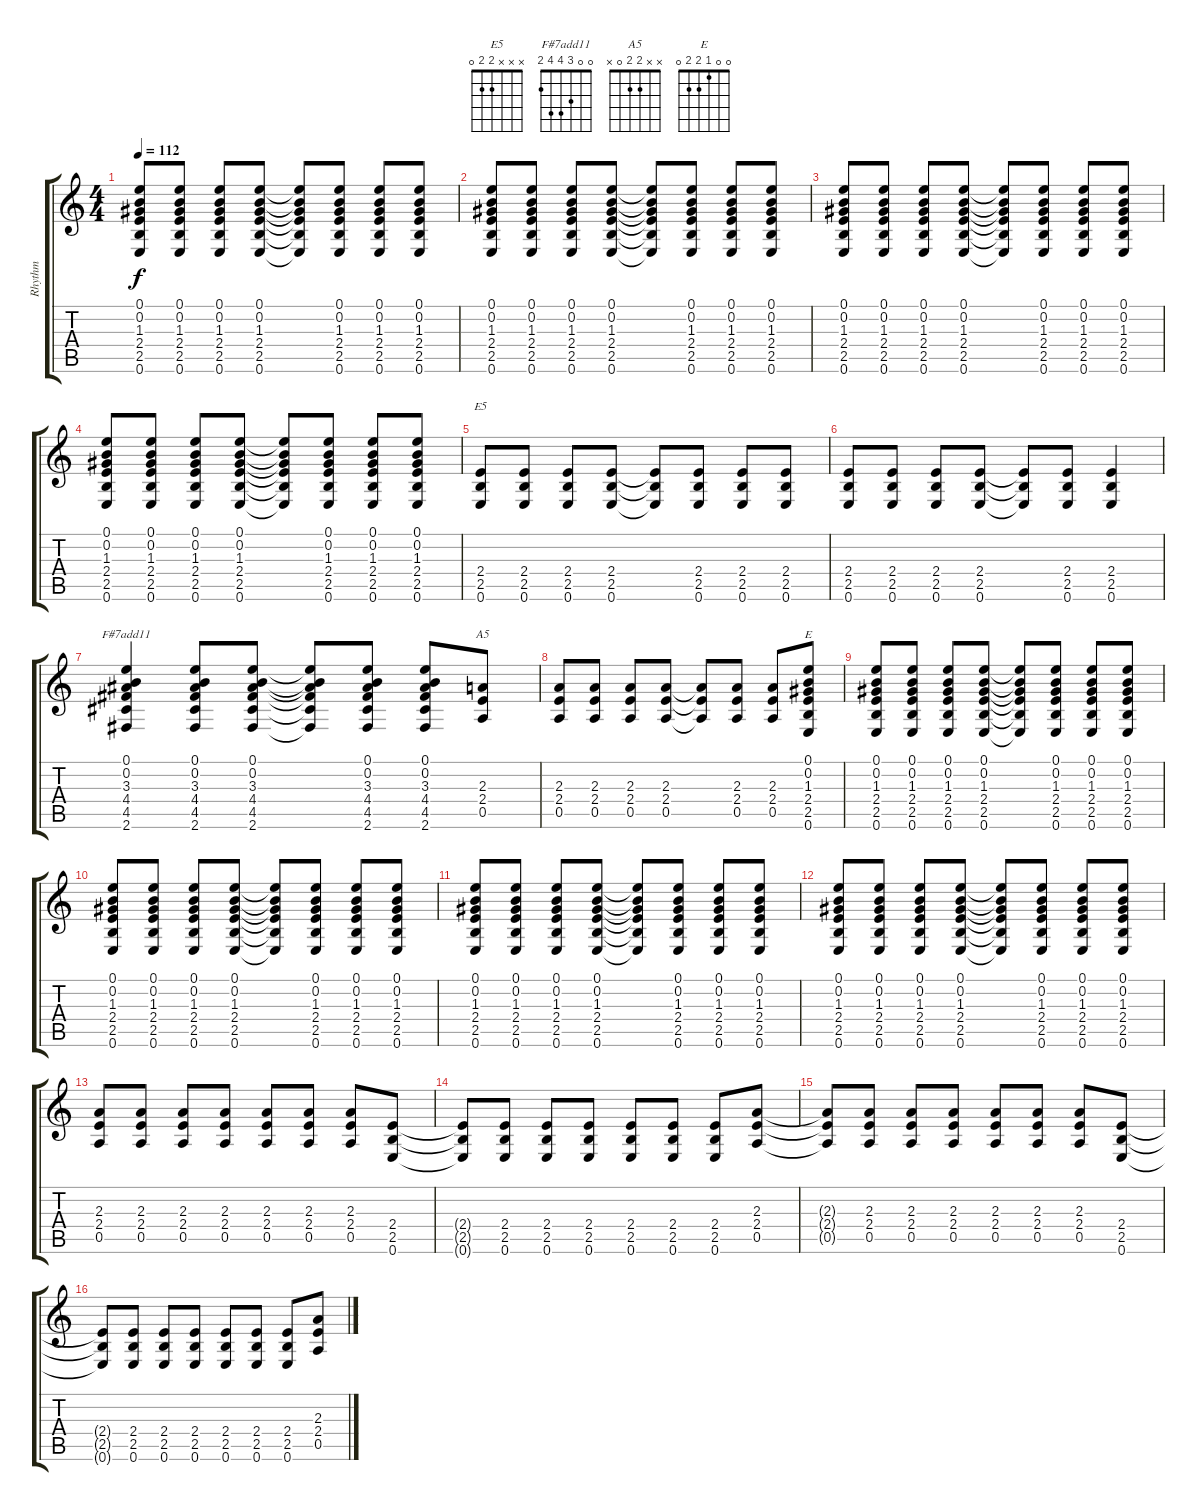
\track ("Rhythm" "Rhythm") {instrument distortionguitar}
\staff {score tabs}
\tuning (E4 B3 G3 D3 A2 E2) {hide}
\chord ("E5" x x x 2 2 0)
\chord ("F#7add11" 0 0 3 4 4 2)
\chord ("A5" x x 2 2 0 x)
\chord ("E" 0 0 1 2 2 0)
\ts (4 4)
\tempo 112
\clef g2
\ks c
(0.1 0.2 1.3 2.4 2.5 0.6).8{dy f} (0.1 0.2 1.3 2.4 2.5 0.6).8 (0.1 0.2 1.3 2.4 2.5 0.6).8 (0.1 0.2 1.3 2.4 2.5 0.6).8 (0.1{t} 0.2{t} 1.3{t} 2.4{t} 2.5{t} 0.6{t}).8 (0.1 0.2 1.3 2.4 2.5 0.6).8 (0.1 0.2 1.3 2.4 2.5 0.6).8 (0.1 0.2 1.3 2.4 2.5 0.6).8 |
(0.1 0.2 1.3 2.4 2.5 0.6).8 (0.1 0.2 1.3 2.4 2.5 0.6).8 (0.1 0.2 1.3 2.4 2.5 0.6).8 (0.1 0.2 1.3 2.4 2.5 0.6).8 (0.1{t} 0.2{t} 1.3{t} 2.4{t} 2.5{t} 0.6{t}).8 (0.1 0.2 1.3 2.4 2.5 0.6).8 (0.1 0.2 1.3 2.4 2.5 0.6).8 (0.1 0.2 1.3 2.4 2.5 0.6).8 |
(0.1 0.2 1.3 2.4 2.5 0.6).8 (0.1 0.2 1.3 2.4 2.5 0.6).8 (0.1 0.2 1.3 2.4 2.5 0.6).8 (0.1 0.2 1.3 2.4 2.5 0.6).8 (0.1{t} 0.2{t} 1.3{t} 2.4{t} 2.5{t} 0.6{t}).8 (0.1 0.2 1.3 2.4 2.5 0.6).8 (0.1 0.2 1.3 2.4 2.5 0.6).8 (0.1 0.2 1.3 2.4 2.5 0.6).8 |
(0.1 0.2 1.3 2.4 2.5 0.6).8 (0.1 0.2 1.3 2.4 2.5 0.6).8 (0.1 0.2 1.3 2.4 2.5 0.6).8 (0.1 0.2 1.3 2.4 2.5 0.6).8 (0.1{t} 0.2{t} 1.3{t} 2.4{t} 2.5{t} 0.6{t}).8 (0.1 0.2 1.3 2.4 2.5 0.6).8 (0.1 0.2 1.3 2.4 2.5 0.6).8 (0.1 0.2 1.3 2.4 2.5 0.6).8 |
(2.4 2.5 0.6).8{ch "E5"} (2.4 2.5 0.6).8 (2.4 2.5 0.6).8 (2.4 2.5 0.6).8 (2.4{t} 2.5{t} 0.6{t}).8 (2.4 2.5 0.6).8 (2.4 2.5 0.6).8 (2.4 2.5 0.6).8 |
(2.4 2.5 0.6).8 (2.4 2.5 0.6).8 (2.4 2.5 0.6).8 (2.4 2.5 0.6).8 (2.4{t} 2.5{t} 0.6{t}).8 (2.4 2.5 0.6).8 (2.4 2.5 0.6).4 |
(0.1 0.2 3.3 4.4 4.5 2.6).4{ch "F#7add11"} (0.1 0.2 3.3 4.4 4.5 2.6).8 (0.1 0.2 3.3 4.4 4.5 2.6).8 (0.1{t} 0.2{t} 3.3{t} 4.4{t} 4.5{t} 2.6{t}).8 (0.1 0.2 3.3 4.4 4.5 2.6).8 (0.1 0.2 3.3 4.4 4.5 2.6).8 (2.3 2.4 0.5).8{ch "A5"} |
(2.3 2.4 0.5).8 (2.3 2.4 0.5).8 (2.3 2.4 0.5).8 (2.3 2.4 0.5).8 (2.3{t} 2.4{t} 0.5{t}).8 (2.3 2.4 0.5).8 (2.3 2.4 0.5).8 (0.1 0.2 1.3 2.4 2.5 0.6).8{ch "E"} |
(0.1 0.2 1.3 2.4 2.5 0.6).8 (0.1 0.2 1.3 2.4 2.5 0.6).8 (0.1 0.2 1.3 2.4 2.5 0.6).8 (0.1 0.2 1.3 2.4 2.5 0.6).8 (0.1{t} 0.2{t} 1.3{t} 2.4{t} 2.5{t} 0.6{t}).8 (0.1 0.2 1.3 2.4 2.5 0.6).8 (0.1 0.2 1.3 2.4 2.5 0.6).8 (0.1 0.2 1.3 2.4 2.5 0.6).8 |
(0.1 0.2 1.3 2.4 2.5 0.6).8 (0.1 0.2 1.3 2.4 2.5 0.6).8 (0.1 0.2 1.3 2.4 2.5 0.6).8 (0.1 0.2 1.3 2.4 2.5 0.6).8 (0.1{t} 0.2{t} 1.3{t} 2.4{t} 2.5{t} 0.6{t}).8 (0.1 0.2 1.3 2.4 2.5 0.6).8 (0.1 0.2 1.3 2.4 2.5 0.6).8 (0.1 0.2 1.3 2.4 2.5 0.6).8 |
(0.1 0.2 1.3 2.4 2.5 0.6).8 (0.1 0.2 1.3 2.4 2.5 0.6).8 (0.1 0.2 1.3 2.4 2.5 0.6).8 (0.1 0.2 1.3 2.4 2.5 0.6).8 (0.1{t} 0.2{t} 1.3{t} 2.4{t} 2.5{t} 0.6{t}).8 (0.1 0.2 1.3 2.4 2.5 0.6).8 (0.1 0.2 1.3 2.4 2.5 0.6).8 (0.1 0.2 1.3 2.4 2.5 0.6).8 |
(0.1 0.2 1.3 2.4 2.5 0.6).8 (0.1 0.2 1.3 2.4 2.5 0.6).8 (0.1 0.2 1.3 2.4 2.5 0.6).8 (0.1 0.2 1.3 2.4 2.5 0.6).8 (0.1{t} 0.2{t} 1.3{t} 2.4{t} 2.5{t} 0.6{t}).8 (0.1 0.2 1.3 2.4 2.5 0.6).8 (0.1 0.2 1.3 2.4 2.5 0.6).8 (0.1 0.2 1.3 2.4 2.5 0.6).8 |
(2.3 2.4 0.5).8 (2.3 2.4 0.5).8 (2.3 2.4 0.5).8 (2.3 2.4 0.5).8 (2.3 2.4 0.5).8 (2.3 2.4 0.5).8 (2.3 2.4 0.5).8 (2.4 2.5 0.6).8 |
(2.4{t} 2.5{t} 0.6{t}).8 (2.4 2.5 0.6).8 (2.4 2.5 0.6).8 (2.4 2.5 0.6).8 (2.4 2.5 0.6).8 (2.4 2.5 0.6).8 (2.4 2.5 0.6).8 (2.3 2.4 0.5).8 |
(2.3{t} 2.4{t} 0.5{t}).8 (2.3 2.4 0.5).8 (2.3 2.4 0.5).8 (2.3 2.4 0.5).8 (2.3 2.4 0.5).8 (2.3 2.4 0.5).8 (2.3 2.4 0.5).8 (2.4 2.5 0.6).8 |
(2.4{t} 2.5{t} 0.6{t}).8 (2.4 2.5 0.6).8 (2.4 2.5 0.6).8 (2.4 2.5 0.6).8 (2.4 2.5 0.6).8 (2.4 2.5 0.6).8 (2.4 2.5 0.6).8 (2.3 2.4 0.5).8
